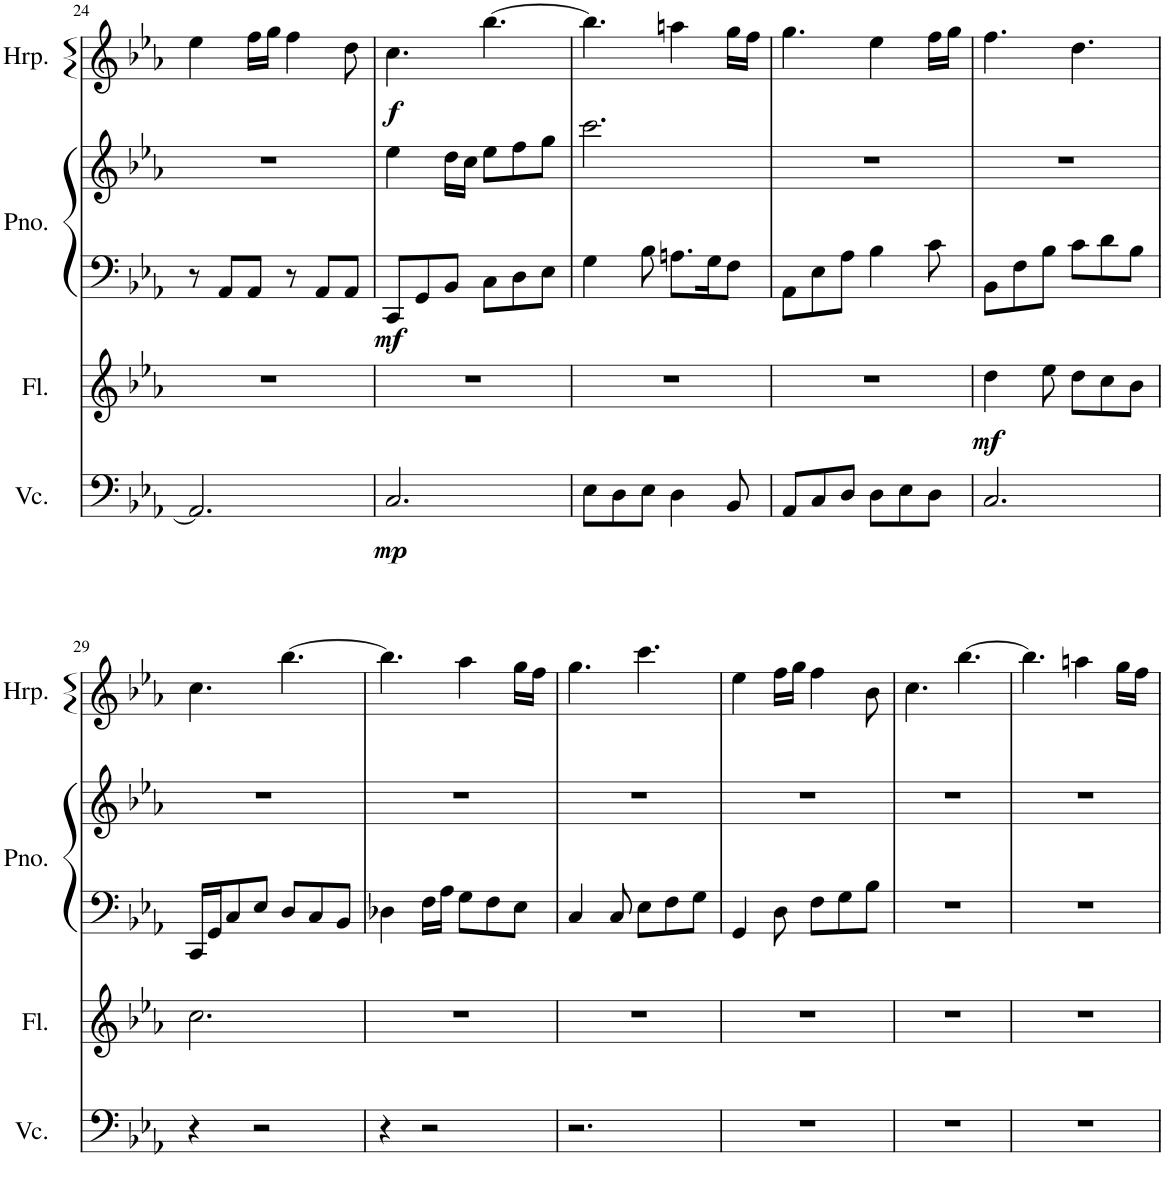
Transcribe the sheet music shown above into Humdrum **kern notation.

**kern	**dynam	**kern	**dynam	**kern	**kern	**dynam	**kern	**dynam
*part4	*part4	*part3	*part3	*part2	*part2	*part2	*part1	*part1
*staff5	*staff5	*staff4	*staff4	*staff3	*staff2	*staff2/3	*staff1	*staff1
*I"Violoncello	*	*I"Flute	*	*I"Piano	*	*	*I"Harp	*
*I'Vc.	*	*I'Fl.	*	*I'Pno.	*	*	*I'Hrp.	*
!!LO:PB:g=z
*clefF4	*	*clefG2	*	*clefF4	*clefG2	*	*clefG2	*
*k[b-e-a-]	*	*k[b-e-a-]	*	*k[b-e-a-]	*k[b-e-a-]	*	*k[b-e-a-]	*
*M6/8	*	*M6/8	*	*M6/8	*M6/8	*	*M6/8	*
=24	=24	=24	=24	=24	=24	=24	=24	=24
2.AA-/]	.	2.r	.	8r	2.r	.	4ee-\	.
.	.	.	.	8AA-/L	.	.	.	.
.	.	.	.	8AA-/J	.	.	16ff\LL	.
.	.	.	.	.	.	.	16gg\JJ	.
.	.	.	.	8r	.	.	4ff\	.
.	.	.	.	8AA-/L	.	.	.	.
.	.	.	.	8AA-/J	.	.	8dd\	.
=25	=25	=25	=25	=25	=25	=25	=25	=25
!	!LO:DY:b	!	!	!	!	!LO:DY:b=2	!	!LO:DY:b
2.C/	mp	2.r	.	8CC/L	4ee-\	mf	4.cc\	f
.	.	.	.	8GG/	.	.	.	.
.	.	.	.	8BB-/J	16dd\LL	.	.	.
.	.	.	.	.	16cc\JJ	.	.	.
.	.	.	.	8C\L	8ee-\L	.	[4.bb-\	.
.	.	.	.	8D\	8ff\	.	.	.
.	.	.	.	8E-\J	8gg\J	.	.	.
=26	=26	=26	=26	=26	=26	=26	=26	=26
8E-\L	.	2.r	.	4G\	2.ccc\	.	4.bb-\]	.
8D\	.	.	.	.	.	.	.	.
8E-\J	.	.	.	8B-\	.	.	.	.
4D\	.	.	.	8.An\L	.	.	4aan\	.
.	.	.	.	16G\K	.	.	.	.
8BB-/	.	.	.	8F\J	.	.	16gg\LL	.
.	.	.	.	.	.	.	16ff\JJ	.
=27	=27	=27	=27	=27	=27	=27	=27	=27
8AA-/L	.	2.r	.	8AA-\L	2.r	.	4.gg\	.
8C/	.	.	.	8E-\	.	.	.	.
8D/J	.	.	.	8A-\J	.	.	.	.
8D\L	.	.	.	4B-\	.	.	4ee-\	.
8E-\	.	.	.	.	.	.	.	.
8D\J	.	.	.	8c\	.	.	16ff\LL	.
.	.	.	.	.	.	.	16gg\JJ	.
=28	=28	=28	=28	=28	=28	=28	=28	=28
!	!	!	!LO:DY:b	!	!	!	!	!
2.C/	.	4dd\	mf	8BB-\L	2.r	.	4.ff\	.
.	.	.	.	8F\	.	.	.	.
.	.	8ee-\	.	8B-\J	.	.	.	.
.	.	8dd\L	.	8c\L	.	.	4.dd\	.
.	.	8cc\	.	8d\	.	.	.	.
.	.	8b-\J	.	8B-\J	.	.	.	.
!!LO:LB:g=z
=29	=29	=29	=29	=29	=29	=29	=29	=29
4r	.	2.cc\	.	16CC/LL	2.r	.	4.cc\	.
.	.	.	.	16GG/J	.	.	.	.
.	.	.	.	8C/	.	.	.	.
2r	.	.	.	8E-/J	.	.	.	.
.	.	.	.	8D/L	.	.	[4.bb-\	.
.	.	.	.	8C/	.	.	.	.
.	.	.	.	8BB-/J	.	.	.	.
=30	=30	=30	=30	=30	=30	=30	=30	=30
4r	.	2.r	.	4D-X\	2.r	.	4.bb-\]	.
2r	.	.	.	16F\LL	.	.	.	.
.	.	.	.	16A-\JJ	.	.	.	.
.	.	.	.	8G\L	.	.	4aa-\	.
.	.	.	.	8F\	.	.	.	.
.	.	.	.	8E-\J	.	.	16gg\LL	.
.	.	.	.	.	.	.	16ff\JJ	.
=31	=31	=31	=31	=31	=31	=31	=31	=31
2.r	.	2.r	.	4C/	2.r	.	4.gg\	.
.	.	.	.	8C/	.	.	.	.
.	.	.	.	8E-\L	.	.	4.ccc\	.
.	.	.	.	8F\	.	.	.	.
.	.	.	.	8G\J	.	.	.	.
=32	=32	=32	=32	=32	=32	=32	=32	=32
2.r	.	2.r	.	4GG/	2.r	.	4ee-\	.
.	.	.	.	8D\	.	.	16ff\LL	.
.	.	.	.	.	.	.	16gg\JJ	.
.	.	.	.	8F\L	.	.	4ff\	.
.	.	.	.	8G\	.	.	.	.
.	.	.	.	8B-\J	.	.	8b-\	.
=33	=33	=33	=33	=33	=33	=33	=33	=33
2.r	.	2.r	.	2.r	2.r	.	4.cc\	.
.	.	.	.	.	.	.	[4.bb-\	.
=34	=34	=34	=34	=34	=34	=34	=34	=34
2.r	.	2.r	.	2.r	2.r	.	4.bb-\]	.
.	.	.	.	.	.	.	4aan\	.
.	.	.	.	.	.	.	16gg\LL	.
.	.	.	.	.	.	.	16ff\JJ	.
=	=	=	=	=	=	=	=	=
*-	*-	*-	*-	*-	*-	*-	*-	*-
